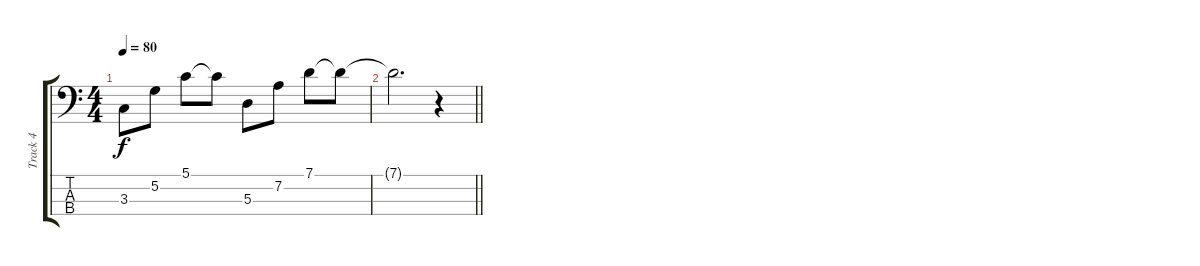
\track ("Track 4" "Track 4") {instrument electricbassfinger}
\staff {score tabs}
\tuning (G2 D2 A1 E1) {hide}
\ts (4 4)
\tempo 80
\clef f4
\ks c
3.3.8{dy f} 5.2.8 5.1.8 5.1{t}.8 5.3.8 7.2.8 7.1.8 7.1{t}.8 |
\barLineRight lightlight
7.1{t}.2{d} r.4
